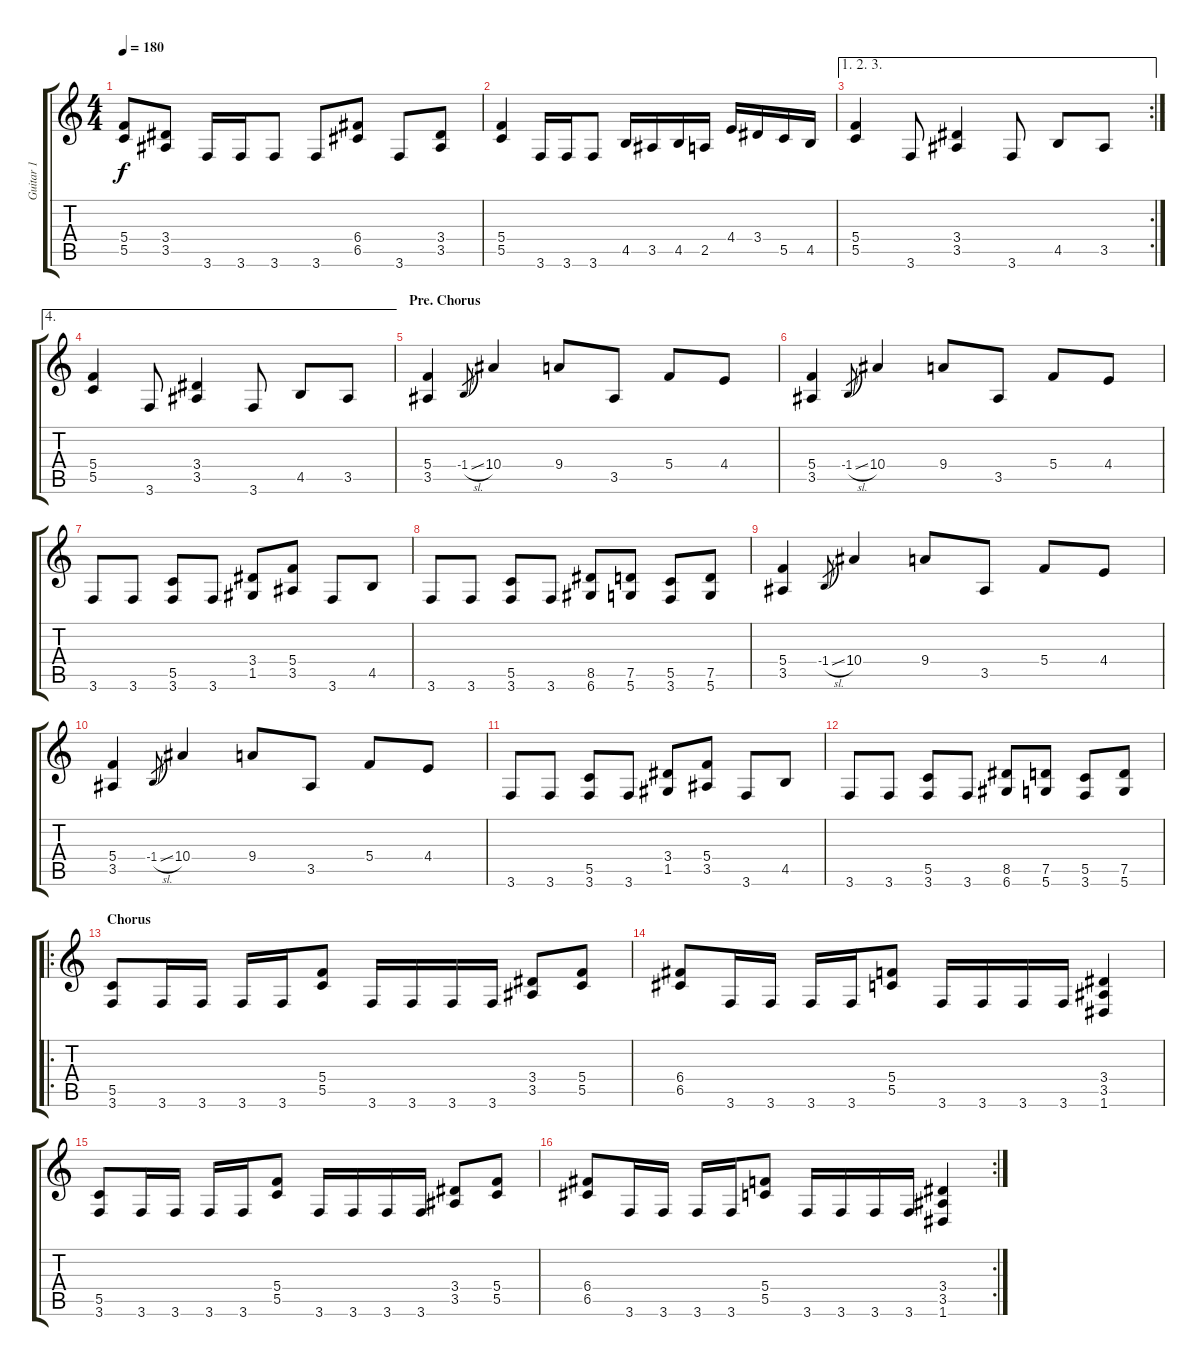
\track ("Guitar 1" "Guitar 1") {instrument distortionguitar}
\staff {score tabs}
\tuning (D4 A3 F3 C3 G2 D2) {hide}
\ts (4 4)
\tempo 180
\clef g2
\ks c
(5.4 5.5).8{dy f} (3.4 3.5).8 3.6.16 3.6.16 3.6.8 3.6.8 (6.4 6.5).8 3.6.8 (3.4 3.5).8 |
(5.4 5.5).4 3.6.16 3.6.16 3.6.8 4.5.16 3.5.16 4.5.16 2.5.16 4.4.16 3.4.16 5.5.16 4.5.16 |
\ae (1 2 3)
\rc 2
(5.4 5.5).4 3.6.8 (3.4 3.5).4 3.6.8 4.5.8 3.5.8 |
\ae 4
(5.4 5.5).4 3.6.8 (3.4 3.5).4 3.6.8 4.5.8 3.5.8 |
\section ("" "Pre. Chorus")
(5.4 3.5).4 -1.4{sl}.8{gr} 10.4.4 9.4.8 3.5.8 5.4.8 4.4.8 |
(5.4 3.5).4 -1.4{sl}.8{gr} 10.4.4 9.4.8 3.5.8 5.4.8 4.4.8 |
3.6.8 3.6.8 (5.5 3.6).8 3.6.8 (3.4 1.5).8 (5.4 3.5).8 3.6.8 4.5.8 |
3.6.8 3.6.8 (5.5 3.6).8 3.6.8 (8.5 6.6).8 (7.5 5.6).8 (5.5 3.6).8 (7.5 5.6).8 |
(5.4 3.5).4 -1.4{sl}.8{gr} 10.4.4 9.4.8 3.5.8 5.4.8 4.4.8 |
(5.4 3.5).4 -1.4{sl}.8{gr} 10.4.4 9.4.8 3.5.8 5.4.8 4.4.8 |
3.6.8 3.6.8 (5.5 3.6).8 3.6.8 (3.4 1.5).8 (5.4 3.5).8 3.6.8 4.5.8 |
3.6.8 3.6.8 (5.5 3.6).8 3.6.8 (8.5 6.6).8 (7.5 5.6).8 (5.5 3.6).8 (7.5 5.6).8 |
\ro
\section ("" "Chorus")
(5.5 3.6).8 3.6.16 3.6.16 3.6.16 3.6.16 (5.4 5.5).8 3.6.16 3.6.16 3.6.16 3.6.16 (3.4 3.5).8 (5.4 5.5).8 |
(6.4 6.5).8 3.6.16 3.6.16 3.6.16 3.6.16 (5.4 5.5).8 3.6.16 3.6.16 3.6.16 3.6.16 (3.4 3.5 1.6).4 |
(5.5 3.6).8 3.6.16 3.6.16 3.6.16 3.6.16 (5.4 5.5).8 3.6.16 3.6.16 3.6.16 3.6.16 (3.4 3.5).8 (5.4 5.5).8 |
\rc 2
(6.4 6.5).8 3.6.16 3.6.16 3.6.16 3.6.16 (5.4 5.5).8 3.6.16 3.6.16 3.6.16 3.6.16 (3.4 3.5 1.6).4
